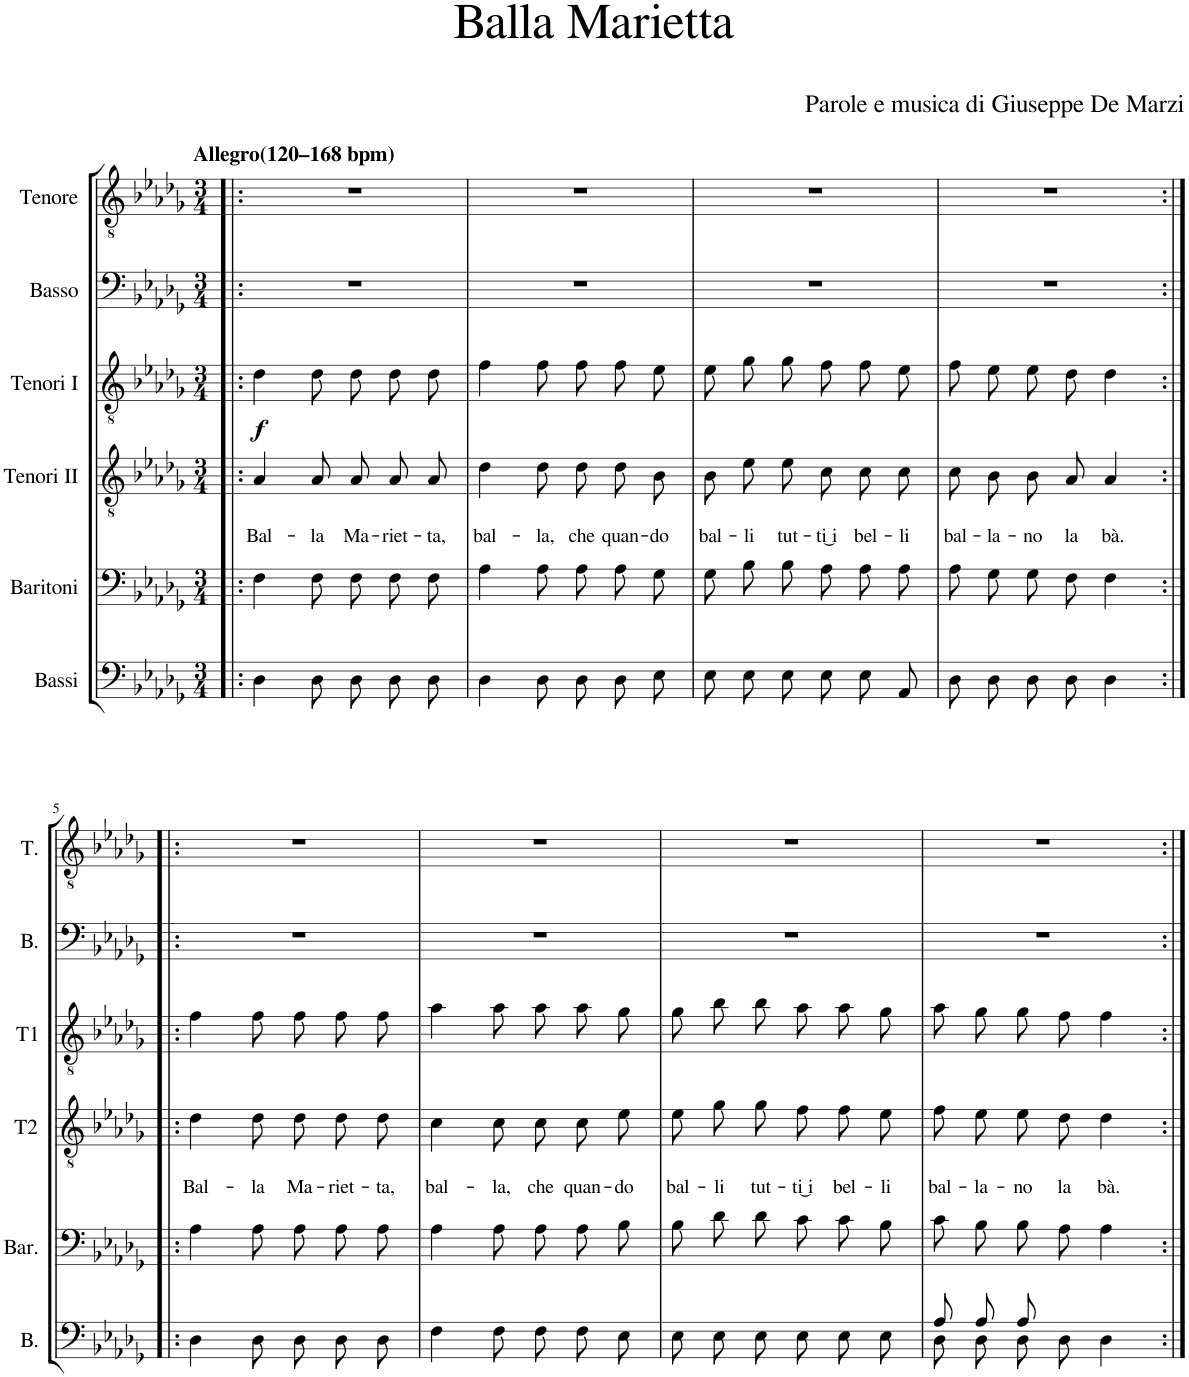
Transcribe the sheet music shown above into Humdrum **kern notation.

**kern	**kern	**kern	**text	**text	**kern	**dynam	**kern	**kern
*part6	*part5	*part4	*part4	*part4	*part3	*part3	*part2	*part1
*staff6	*staff5	*staff4	*staff4	*staff4	*staff3	*staff3	*staff2	*staff1
*I"Bassi	*I"Baritoni	*I"Tenori II	*	*	*I"Tenori I	*	*I"Basso	*I"Tenore
*I'B.	*I'Bar.	*I'T2	*	*	*I'T1	*	*I'B.	*I'T.
*clefF4	*clefF4	*clefGv2	*	*	*clefGv2	*	*clefF4	*clefGv2
*k[b-e-a-d-g-]	*k[b-e-a-d-g-]	*k[b-e-a-d-g-]	*	*	*k[b-e-a-d-g-]	*	*k[b-e-a-d-g-]	*k[b-e-a-d-g-]
*M3/4	*M3/4	*M3/4	*	*	*M3/4	*	*M3/4	*M3/4
=1!|:	=1!|:	=1!|:	=1!|:	=1!|:	=1!|:	=1!|:	=1!|:	=1!|:
!	!	!	!	!	!	!	!	!LO:TX:a:B:t=Allegro(120–168 bpm)
!	!	!	!	!LO:LY:b	!	!LO:DY:b	!	!
4D-\	4F\	4A-/	.	Bal-	4d-\	f	2.r	2.r
!	!	!	!	!LO:LY:b	!	!	!	!
8D-\L	8F\L	8A-/L	.	-la	8d-\L	.	.	.
!	!	!	!	!LO:LY:b	!	!	!	!
8D-\J	8F\J	8A-/J	.	Ma-	8d-\J	.	.	.
!	!	!	!	!LO:LY:b	!	!	!	!
8D-\L	8F\L	8A-/L	.	-riet-	8d-\L	.	.	.
!	!	!	!	!LO:LY:b	!	!	!	!
8D-\J	8F\J	8A-/J	.	-ta,	8d-\J	.	.	.
=2	=2	=2	=2	=2	=2	=2	=2	=2
!	!	!	!	!LO:LY:b	!	!	!	!
4D-\	4A-\	4d-\	.	bal-	4f\	.	2.r	2.r
!	!	!	!	!LO:LY:b	!	!	!	!
8D-\L	8A-\L	8d-\L	.	-la,	8f\L	.	.	.
!	!	!	!	!LO:LY:b	!	!	!	!
8D-\J	8A-\J	8d-\J	.	che	8f\J	.	.	.
!	!	!	!	!LO:LY:b	!	!	!	!
8D-\L	8A-\L	8d-\L	.	quan-	8f\L	.	.	.
!	!	!	!	!LO:LY:b	!	!	!	!
8E-\J	8G-\J	8B-\J	.	-do	8e-\J	.	.	.
=3	=3	=3	=3	=3	=3	=3	=3	=3
!	!	!	!	!LO:LY:b	!	!	!	!
8E-\L	8G-\L	8B-\L	.	bal-	8e-\L	.	2.r	2.r
!	!	!	!	!LO:LY:b	!	!	!	!
8E-\J	8B-\J	8e-\J	.	-li	8g-\J	.	.	.
!	!	!	!	!LO:LY:b	!	!	!	!
8E-\L	8B-\L	8e-\L	.	tut-	8g-\L	.	.	.
!	!	!	!	!LO:LY:b	!	!	!	!
8E-\J	8A-\J	8c\J	.	-ti͜ i	8f\J	.	.	.
!	!	!	!	!LO:LY:b	!	!	!	!
8E-/L	8A-\L	8c\L	.	bel-	8f\L	.	.	.
!	!	!	!	!LO:LY:b	!	!	!	!
8AA-/J	8A-\J	8c\J	.	-li	8e-\J	.	.	.
=4	=4	=4	=4	=4	=4	=4	=4	=4
!	!	!	!	!LO:LY:b	!	!	!	!
8D-\L	8A-\L	8c\L	.	bal-	8f\L	.	2.r	2.r
!	!	!	!	!LO:LY:b	!	!	!	!
8D-\J	8G-\J	8B-\J	.	-la-	8e-\J	.	.	.
!	!	!	!	!LO:LY:b	!	!	!	!
8D-\L	8G-\L	8B-/L	.	-no	8e-\L	.	.	.
!	!	!	!	!LO:LY:b	!	!	!	!
8D-\J	8F\J	8A-/J	.	la	8d-\J	.	.	.
!	!	!	!	!LO:LY:b	!	!	!	!
4D-\	4F\	4A-/	.	bà.	4d-\	.	.	.
!!LO:LB:g=z
=5:|!|:	=5:|!|:	=5:|!|:	=5:|!|:	=5:|!|:	=5:|!|:	=5:|!|:	=5:|!|:	=5:|!|:
!	!	!	!	!LO:LY:b	!	!	!	!
4D-\	4A-\	4d-\	.	Bal-	4f\	.	2.r	2.r
!	!	!	!	!LO:LY:b	!	!	!	!
8D-\L	8A-\L	8d-\L	.	-la	8f\L	.	.	.
!	!	!	!	!LO:LY:b	!	!	!	!
8D-\J	8A-\J	8d-\J	.	Ma-	8f\J	.	.	.
!	!	!	!	!LO:LY:b	!	!	!	!
8D-\L	8A-\L	8d-\L	.	-riet-	8f\L	.	.	.
!	!	!	!	!LO:LY:b	!	!	!	!
8D-\J	8A-\J	8d-\J	.	-ta,	8f\J	.	.	.
=6	=6	=6	=6	=6	=6	=6	=6	=6
!	!	!	!	!LO:LY:b	!	!	!	!
4F\	4A-\	4c\	.	bal-	4a-\	.	2.r	2.r
!	!	!	!	!LO:LY:b	!	!	!	!
8F\L	8A-\L	8c\L	.	-la,	8a-\L	.	.	.
!	!	!	!	!LO:LY:b	!	!	!	!
8F\J	8A-\J	8c\J	.	che	8a-\J	.	.	.
!	!	!	!	!LO:LY:b	!	!	!	!
8F\L	8A-\L	8c\L	.	quan-	8a-\L	.	.	.
!	!	!	!	!LO:LY:b	!	!	!	!
8E-\J	8B-\J	8e-\J	.	-do	8g-\J	.	.	.
=7	=7	=7	=7	=7	=7	=7	=7	=7
!	!	!	!	!LO:LY:b	!	!	!	!
8E-\L	8B-\L	8e-\L	.	bal-	8g-\L	.	2.r	2.r
!	!	!	!	!LO:LY:b	!	!	!	!
8E-\J	8d-\J	8g-\J	.	-li	8b-\J	.	.	.
!	!	!	!	!LO:LY:b	!	!	!	!
8E-\L	8d-\L	8g-\L	.	tut-	8b-\L	.	.	.
!	!	!	!	!LO:LY:b	!	!	!	!
8E-\J	8c\J	8f\J	.	-ti͜ i	8a-\J	.	.	.
!	!	!	!	!LO:LY:b	!	!	!	!
8E-\L	8c\L	8f\L	.	bel-	8a-\L	.	.	.
!	!	!	!	!LO:LY:b	!	!	!	!
8E-\J	8B-\J	8e-\J	.	-li	8g-\J	.	.	.
=8	=8	=8	=8	=8	=8	=8	=8	=8
*^	*	*	*	*	*	*	*	*
!	!	!	!	!	!LO:LY:b	!	!	!	!
8A-/L	8D-\	8c\L	8f\L	.	bal-	8a-\L	.	2.r	2.r
!	!	!	!	!	!LO:LY:b	!	!	!	!
8A-/J	8D-\L	8B-\J	8e-\J	.	-la-	8g-\J	.	.	.
!	!	!	!	!	!LO:LY:b	!	!	!	!
8A-\L	8D-\J	8B-\L	8e-\L	.	-no	8g-\L	.	.	.
!	!	!	!	!	!LO:LY:b	!	!	!	!
8D-\J	4.ryy	8A-\J	8d-\J	.	la	8f\J	.	.	.
!	!	!	!	!	!LO:LY:b	!	!	!	!
4D-\	.	4A-\	4d-\	.	bà.	4f\	.	.	.
*v	*v	*	*	*	*	*	*	*	*
=:|!	=:|!	=:|!	=:|!	=:|!	=:|!	=:|!	=:|!	=:|!
*-	*-	*-	*-	*-	*-	*-	*-	*-
